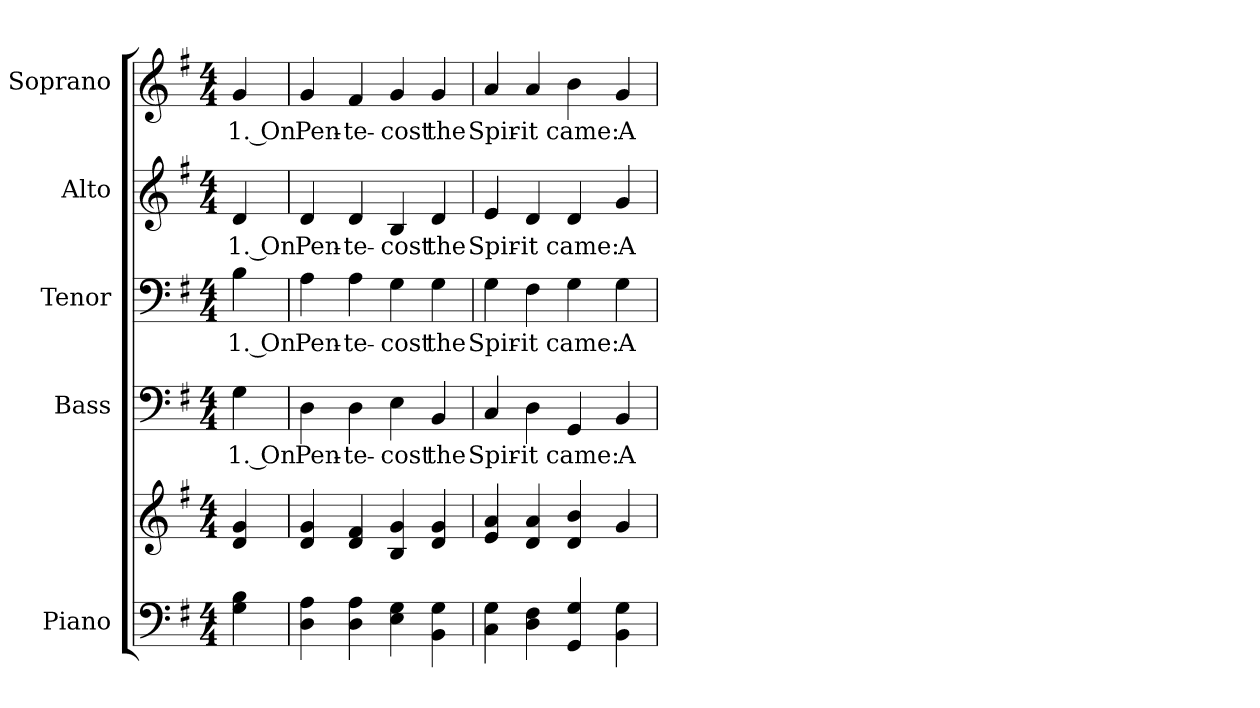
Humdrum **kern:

**kern	**kern	**kern	**text	**kern	**text	**kern	**text	**kern	**text
*part5	*part5	*part4	*part4	*part3	*part3	*part2	*part2	*part1	*part1
*staff6	*staff5	*staff4	*staff4	*staff3	*staff3	*staff2	*staff2	*staff1	*staff1
*I"Piano	*	*I"Bass	*	*I"Tenor	*	*I"Alto	*	*I"Soprano	*
*I'Pno.	*	*I'B.	*	*I'T.	*	*I'A.	*	*I'S.	*
!!LO:PB:g=z
*clefF4	*clefG2	*clefF4	*	*clefF4	*	*clefG2	*	*clefG2	*
*k[f#]	*k[f#]	*k[f#]	*	*k[f#]	*	*k[f#]	*	*k[f#]	*
*G:	*G:	*G:	*	*G:	*	*G:	*	*G:	*
*M4/4	*M4/4	*M4/4	*	*M4/4	*	*M4/4	*	*M4/4	*
*MM130	*MM130	*MM130	*	*MM130	*	*MM130	*	*MM130	*
=1	=1	=1	=1	=1	=1	=1	=1	=1	=1
!	!	!	!LO:LY:b:color=#000000	!	!	!	!	!	!
!	!	!	!	!	!LO:LY:b:color=#000000	!	!	!	!
!	!	!	!	!	!	!	!LO:LY:b:color=#000000	!	!
!	!	!	!	!	!	!	!	!	!LO:LY:b:color=#000000
4Gi\ 4Bi	4di/ 4gi	4Gi\	1. On	4Bi\	1. On	4di/	1. On	4gi/	1. On
=2	=2	=2	=2	=2	=2	=2	=2	=2	=2
!	!	!	!LO:LY:b:color=#000000	!	!	!	!	!	!
!	!	!	!	!	!LO:LY:b:color=#000000	!	!	!	!
!	!	!	!	!	!	!	!LO:LY:b:color=#000000	!	!
!	!	!	!	!	!	!	!	!	!LO:LY:b:color=#000000
4Di\ 4Ai	4di/ 4gi	4Di\	Pen-	4Ai\	Pen-	4di/	Pen-	4gi/	Pen-
!	!	!	!LO:LY:b:color=#000000	!	!	!	!	!	!
!	!	!	!	!	!LO:LY:b:color=#000000	!	!	!	!
!	!	!	!	!	!	!	!LO:LY:b:color=#000000	!	!
!	!	!	!	!	!	!	!	!	!LO:LY:b:color=#000000
4Di\ 4Ai	4di/ 4f#i	4Di\	-te-	4Ai\	-te-	4di/	-te-	4f#i/	-te-
!	!	!	!LO:LY:b:color=#000000	!	!	!	!	!	!
!	!	!	!	!	!LO:LY:b:color=#000000	!	!	!	!
!	!	!	!	!	!	!	!LO:LY:b:color=#000000	!	!
!	!	!	!	!	!	!	!	!	!LO:LY:b:color=#000000
4Ei\ 4Gi	4Bi/ 4gi	4Ei\	-cost	4Gi\	-cost	4Bi/	-cost	4gi/	-cost
!	!	!	!LO:LY:b:color=#000000	!	!	!	!	!	!
!	!	!	!	!	!LO:LY:b:color=#000000	!	!	!	!
!	!	!	!	!	!	!	!LO:LY:b:color=#000000	!	!
!	!	!	!	!	!	!	!	!	!LO:LY:b:color=#000000
4BBi\ 4Gi	4di/ 4gi	4BBi/	the	4Gi\	the	4di/	the	4gi/	the
=3	=3	=3	=3	=3	=3	=3	=3	=3	=3
!	!	!	!LO:LY:b:color=#000000	!	!	!	!	!	!
!	!	!	!	!	!LO:LY:b:color=#000000	!	!	!	!
!	!	!	!	!	!	!	!LO:LY:b:color=#000000	!	!
!	!	!	!	!	!	!	!	!	!LO:LY:b:color=#000000
4Ci\ 4Gi	4ei/ 4ai	4Ci/	Spir-	4Gi\	Spir-	4ei/	Spir-	4ai/	Spir-
!	!	!	!LO:LY:b:color=#000000	!	!	!	!	!	!
!	!	!	!	!	!LO:LY:b:color=#000000	!	!	!	!
!	!	!	!	!	!	!	!LO:LY:b:color=#000000	!	!
!	!	!	!	!	!	!	!	!	!LO:LY:b:color=#000000
4Di\ 4F#i	4di/ 4ai	4Di\	-it	4F#i\	-it	4di/	-it	4ai/	-it
!	!	!	!LO:LY:b:color=#000000	!	!	!	!	!	!
!	!	!	!	!	!LO:LY:b:color=#000000	!	!	!	!
!	!	!	!	!	!	!	!LO:LY:b:color=#000000	!	!
!	!	!	!	!	!	!	!	!	!LO:LY:b:color=#000000
4GGi/ 4Gi	4di/ 4bi	4GGi/	came:	4Gi\	came:	4di/	came:	4bi\	came:
!	!	!	!LO:LY:b:color=#000000	!	!	!	!	!	!
!	!	!	!	!	!LO:LY:b:color=#000000	!	!	!	!
!	!	!	!	!	!	!	!LO:LY:b:color=#000000	!	!
!	!	!	!	!	!	!	!	!	!LO:LY:b:color=#000000
4BBi\ 4Gi	4gi/	4BBi/	A	4Gi\	A	4gi/	A	4gi/	A
=	=	=	=	=	=	=	=	=	=
*-	*-	*-	*-	*-	*-	*-	*-	*-	*-
